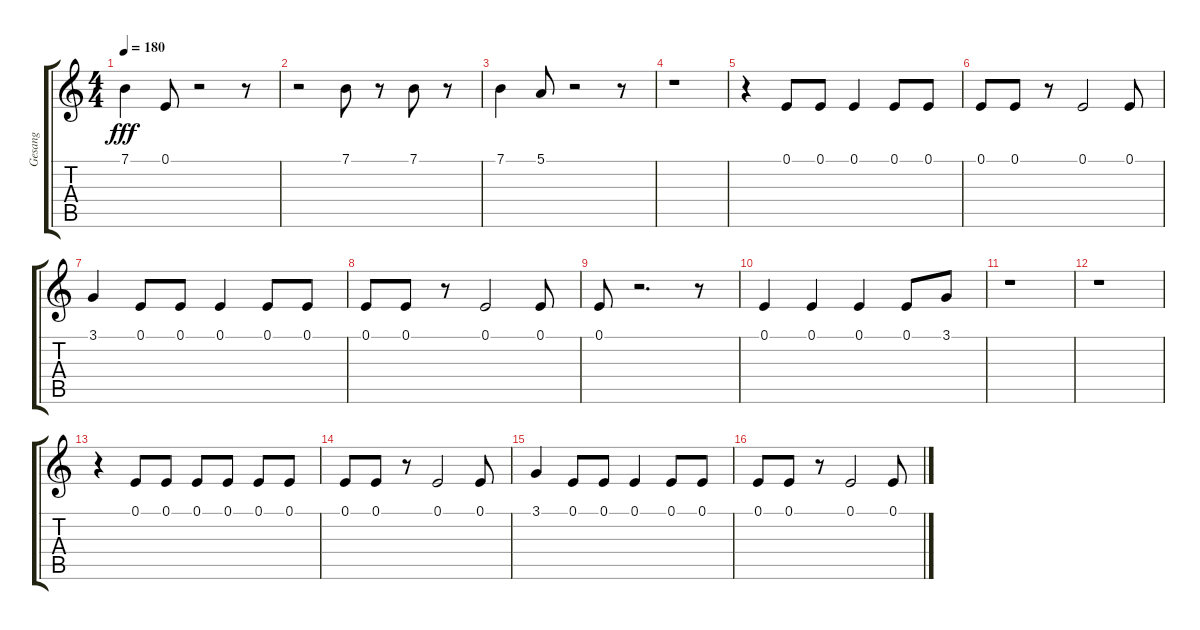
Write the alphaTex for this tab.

\track ("Gesang" "Gesang") {instrument lead2sawtooth}
\staff {score tabs}
\tuning (E4 B3 G3 D3 A2 E2) {hide}
\ts (4 4)
\tempo 180
\clef g2
\ks c
7.1.4{dy fff} 0.1.8 r.2 r.8 |
r.2 7.1.8 r.8 7.1.8 r.8 |
7.1.4 5.1.8 r.2 r.8 |
r.1 |
r.4 0.1.8 0.1.8 0.1.4 0.1.8 0.1.8 |
0.1.8 0.1.8 r.8 0.1.2 0.1.8 |
3.1.4 0.1.8 0.1.8 0.1.4 0.1.8 0.1.8 |
0.1.8 0.1.8 r.8 0.1.2 0.1.8 |
0.1.8 r.2{d} r.8 |
0.1.4 0.1.4 0.1.4 0.1.8 3.1.8 |
r.1 |
r.1 |
r.4 0.1.8 0.1.8 0.1.8 0.1.8 0.1.8 0.1.8 |
0.1.8 0.1.8 r.8 0.1.2 0.1.8 |
3.1.4 0.1.8 0.1.8 0.1.4 0.1.8 0.1.8 |
0.1.8 0.1.8 r.8 0.1.2 0.1.8
